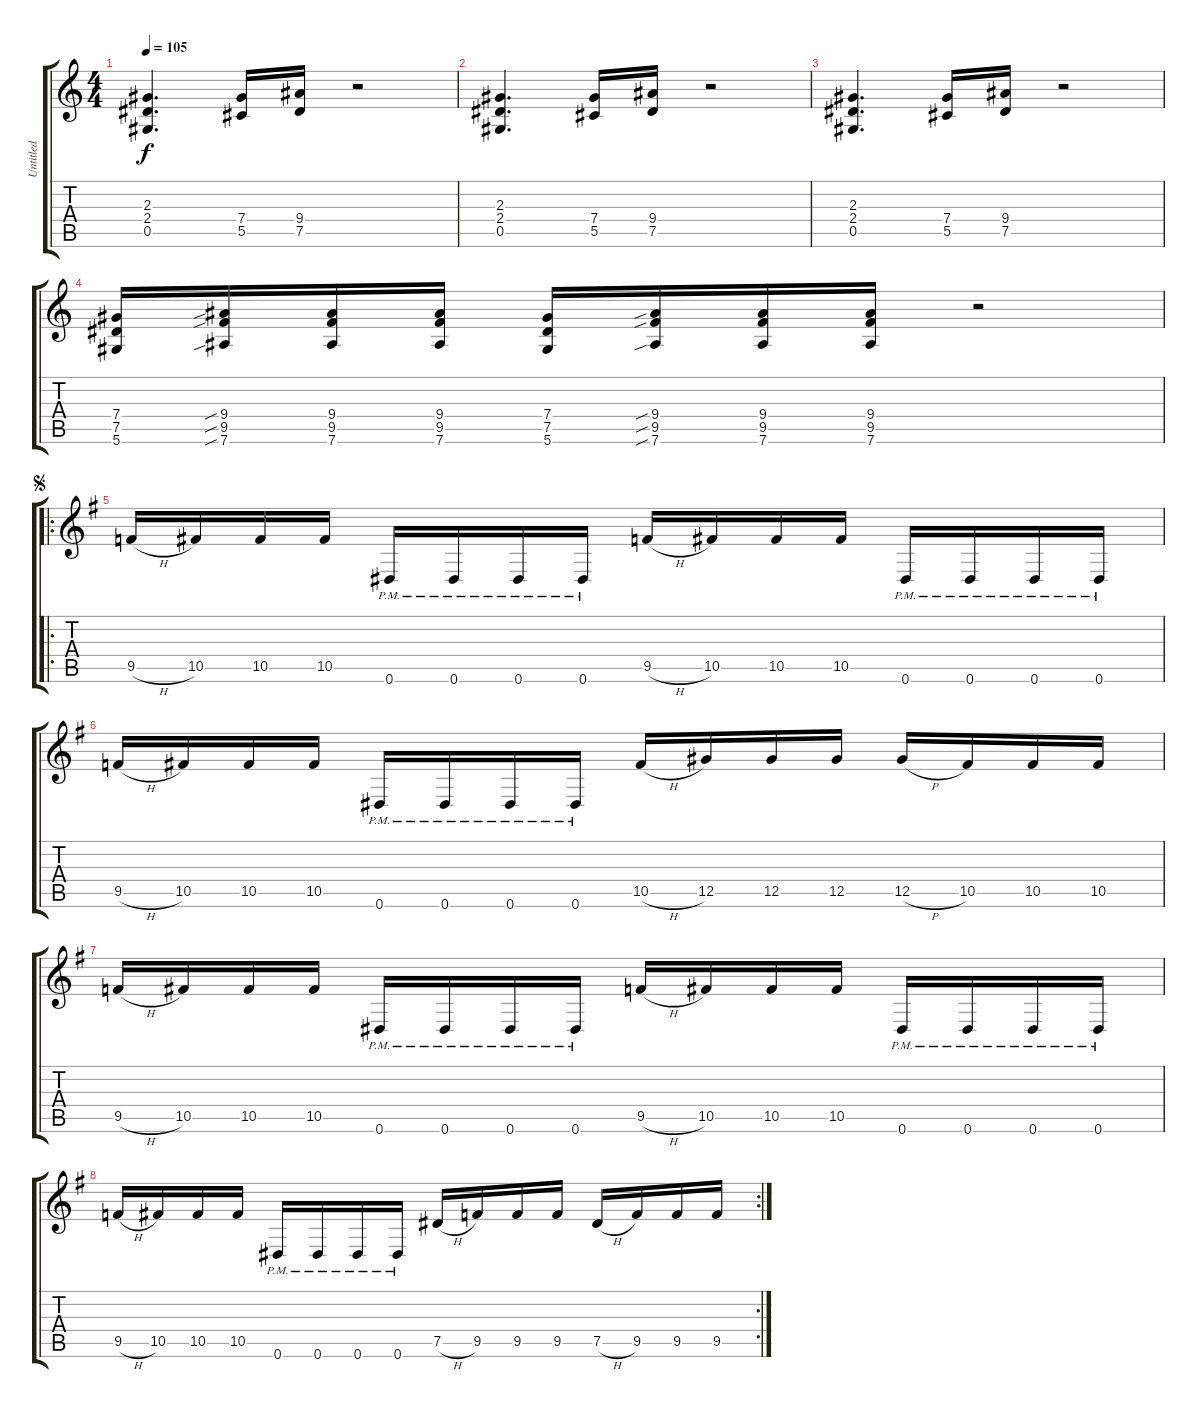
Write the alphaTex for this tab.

\track ("Untitled" "Untitled") {instrument distortionguitar}
\staff {score tabs}
\tuning (Eb4 Bb3 Gb3 Db3 Ab2 Eb2) {hide}
\ts (4 4)
\tempo 105
\clef g2
\ks c
(2.3 2.4 0.5).4{d dy f instrument distortionguitar} (7.4 5.5).16 (9.4 7.5).16 r.2 |
(2.3 2.4 0.5).4{d} (7.4 5.5).16 (9.4 7.5).16 r.2 |
(2.3 2.4 0.5).4{d} (7.4 5.5).16 (9.4 7.5).16 r.2 |
(7.4 7.5 5.6).16 (9.4{sib} 9.5{sib} 7.6{sib}).16 (9.4 9.5 7.6).16 (9.4 9.5 7.6).16 (7.4 7.5 5.6).16 (9.4{sib} 9.5{sib} 7.6{sib}).16 (9.4 9.5 7.6).16 (9.4 9.5 7.6).16 r.2 |
\ro
\jump segno
\ks g
9.5{h}.16 10.5.16 10.5.16 10.5.16 0.6{pm}.16 0.6{pm}.16 0.6{pm}.16 0.6{pm}.16 9.5{h}.16 10.5.16 10.5.16 10.5.16 0.6{pm}.16 0.6{pm}.16 0.6{pm}.16 0.6{pm}.16 |
9.5{h}.16 10.5.16 10.5.16 10.5.16 0.6{pm}.16 0.6{pm}.16 0.6{pm}.16 0.6{pm}.16 10.5{h}.16 12.5.16 12.5.16 12.5.16 12.5{h}.16 10.5.16 10.5.16 10.5.16 |
9.5{h}.16 10.5.16 10.5.16 10.5.16 0.6{pm}.16 0.6{pm}.16 0.6{pm}.16 0.6{pm}.16 9.5{h}.16 10.5.16 10.5.16 10.5.16 0.6{pm}.16 0.6{pm}.16 0.6{pm}.16 0.6{pm}.16 |
\rc 2
9.5{h}.16 10.5.16 10.5.16 10.5.16 0.6{pm}.16 0.6{pm}.16 0.6{pm}.16 0.6{pm}.16 7.5{h}.16 9.5.16 9.5.16 9.5.16 7.5{h}.16 9.5.16 9.5.16 9.5.16
